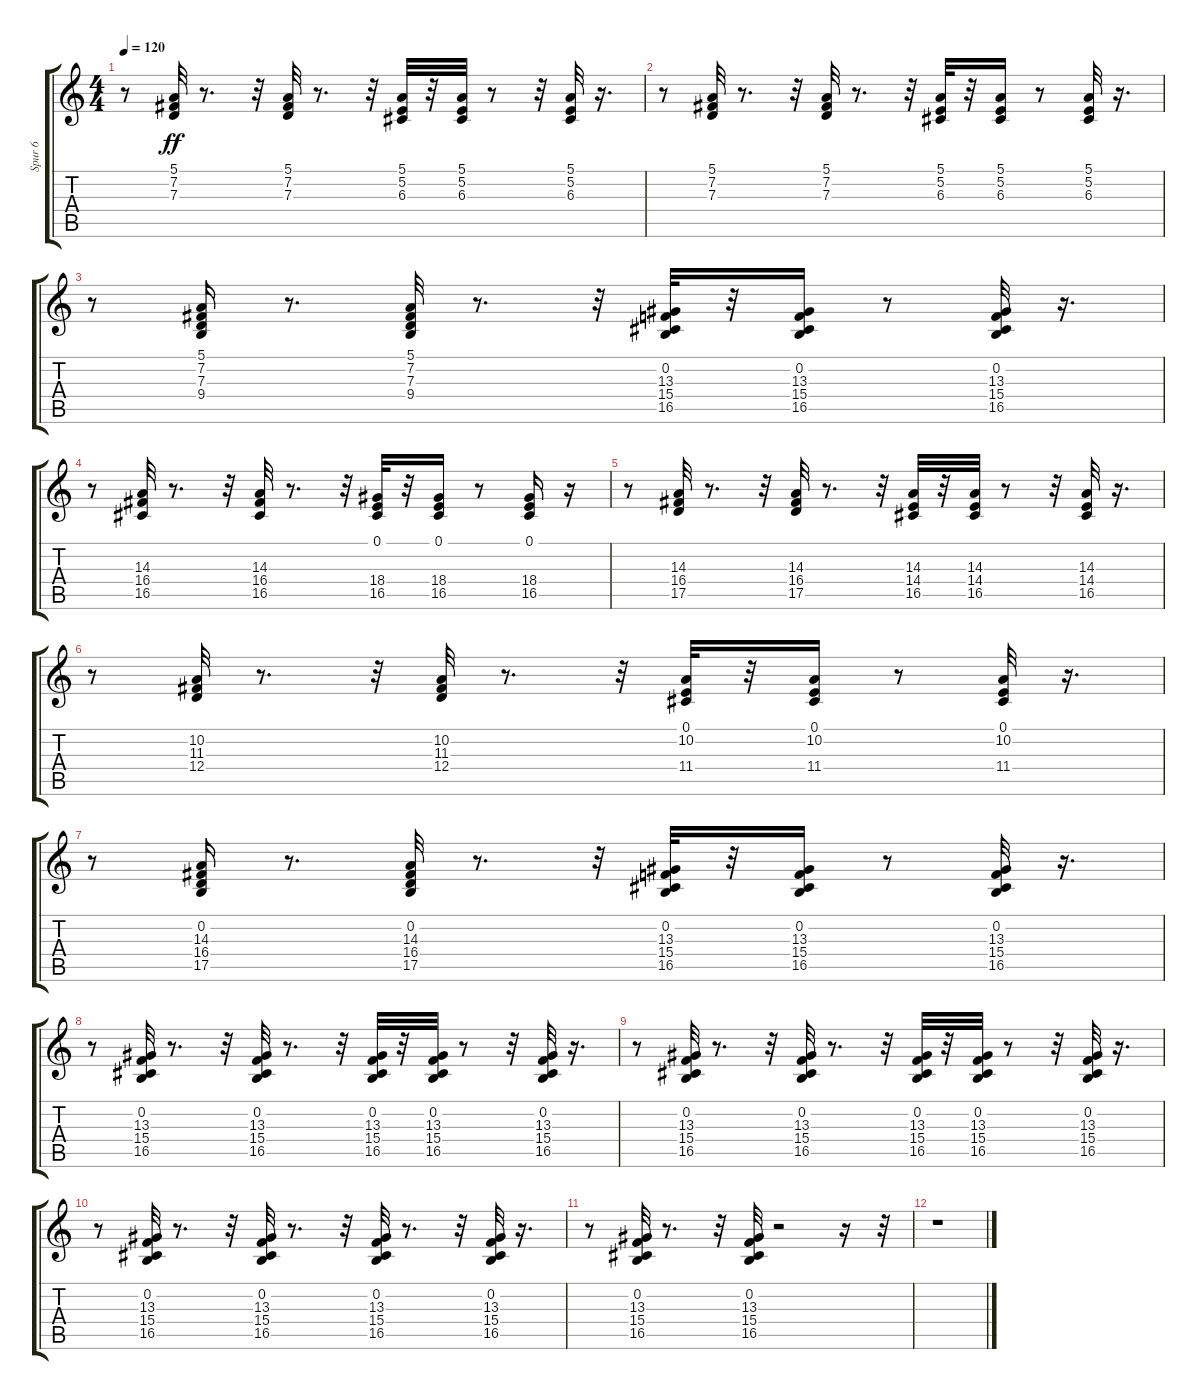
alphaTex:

\track ("Spur 6" "Spur 6") {instrument electricgrandpiano}
\staff {score tabs}
\tuning (E4 B3 G3 D3 A2 E2) {hide}
\ts (4 4)
\tempo 120
\clef g2
\ks c
r.8{dy ff} (5.1 7.2 7.3).32 r.8{d} r.32 (5.1 7.2 7.3).32 r.8{d} r.32 (5.1 5.2 6.3).32 r.32 (5.1 5.2 6.3).32 r.8 r.32 (5.1 5.2 6.3).32 r.16{d} |
r.8 (5.1 7.2 7.3).32 r.8{d} r.32 (5.1 7.2 7.3).32 r.8{d} r.32 (5.1 5.2 6.3).32 r.32 (5.1 5.2 6.3).16 r.8 (5.1 5.2 6.3).32 r.16{d} |
r.8 (5.1 7.2 7.3 9.4).16 r.8{d} (5.1 7.2 7.3 9.4).32 r.8{d} r.32 (0.2 13.3 15.4 16.5).32 r.32 (0.2 13.3 15.4 16.5).16 r.8 (0.2 13.3 15.4 16.5).32 r.16{d} |
r.8 (14.3 16.4 16.5).32 r.8{d} r.32 (14.3 16.4 16.5).32 r.8{d} r.32 (0.1 18.4 16.5).32 r.32 (0.1 18.4 16.5).16 r.8 (0.1 18.4 16.5).16 r.16 |
r.8 (14.3 16.4 17.5).32 r.8{d} r.32 (14.3 16.4 17.5).32 r.8{d} r.32 (14.3 14.4 16.5).32 r.32 (14.3 14.4 16.5).32 r.8 r.32 (14.3 14.4 16.5).32 r.16{d} |
r.8 (10.2 11.3 12.4).32 r.8{d} r.32 (10.2 11.3 12.4).32 r.8{d} r.32 (0.1 10.2 11.4).32 r.32 (0.1 10.2 11.4).16 r.8 (0.1 10.2 11.4).32 r.16{d} |
r.8 (0.2 14.3 16.4 17.5).16 r.8{d} (0.2 14.3 16.4 17.5).32 r.8{d} r.32 (0.2 13.3 15.4 16.5).32 r.32 (0.2 13.3 15.4 16.5).16 r.8 (0.2 13.3 15.4 16.5).32 r.16{d} |
r.8 (0.2 13.3 15.4 16.5).32 r.8{d} r.32 (0.2 13.3 15.4 16.5).32 r.8{d} r.32 (0.2 13.3 15.4 16.5).32 r.32 (0.2 13.3 15.4 16.5).32 r.8 r.32 (0.2 13.3 15.4 16.5).32 r.16{d} |
r.8 (0.2 13.3 15.4 16.5).32 r.8{d} r.32 (0.2 13.3 15.4 16.5).32 r.8{d} r.32 (0.2 13.3 15.4 16.5).32 r.32 (0.2 13.3 15.4 16.5).32 r.8 r.32 (0.2 13.3 15.4 16.5).32 r.16{d} |
r.8 (0.2 13.3 15.4 16.5).32 r.8{d} r.32 (0.2 13.3 15.4 16.5).32 r.8{d} r.32 (0.2 13.3 15.4 16.5).32 r.8{d} r.32 (0.2 13.3 15.4 16.5).32 r.16{d} |
r.8 (0.2 13.3 15.4 16.5).32 r.8{d} r.32 (0.2 13.3 15.4 16.5).32 r.2 r.16 r.32 |
r.1
